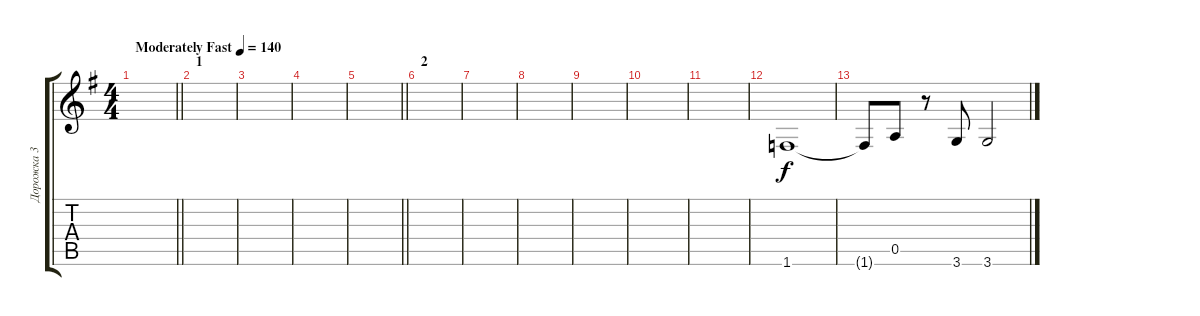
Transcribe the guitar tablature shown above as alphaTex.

\track ("Дорожка 3" "Дорожка 3") {instrument frenchhorn}
\staff {score tabs}
\tuning (E4 B3 G3 D3 A2 E2) {hide}
\ts (4 4)
\tempo (140 "Moderately Fast")
\clef g2
\barLineRight lightlight
\ks g
|
\section ("" "1")
|
|
|
\barLineRight lightlight
|
\section ("" "2")
|
|
|
|
|
|
1.6.1{ot 8vb} |
1.6{t}.8{ot 8vb} 0.5.8{ot 8vb} r.8 3.6.8{ot 8vb} 3.6.2{ot 8vb}
